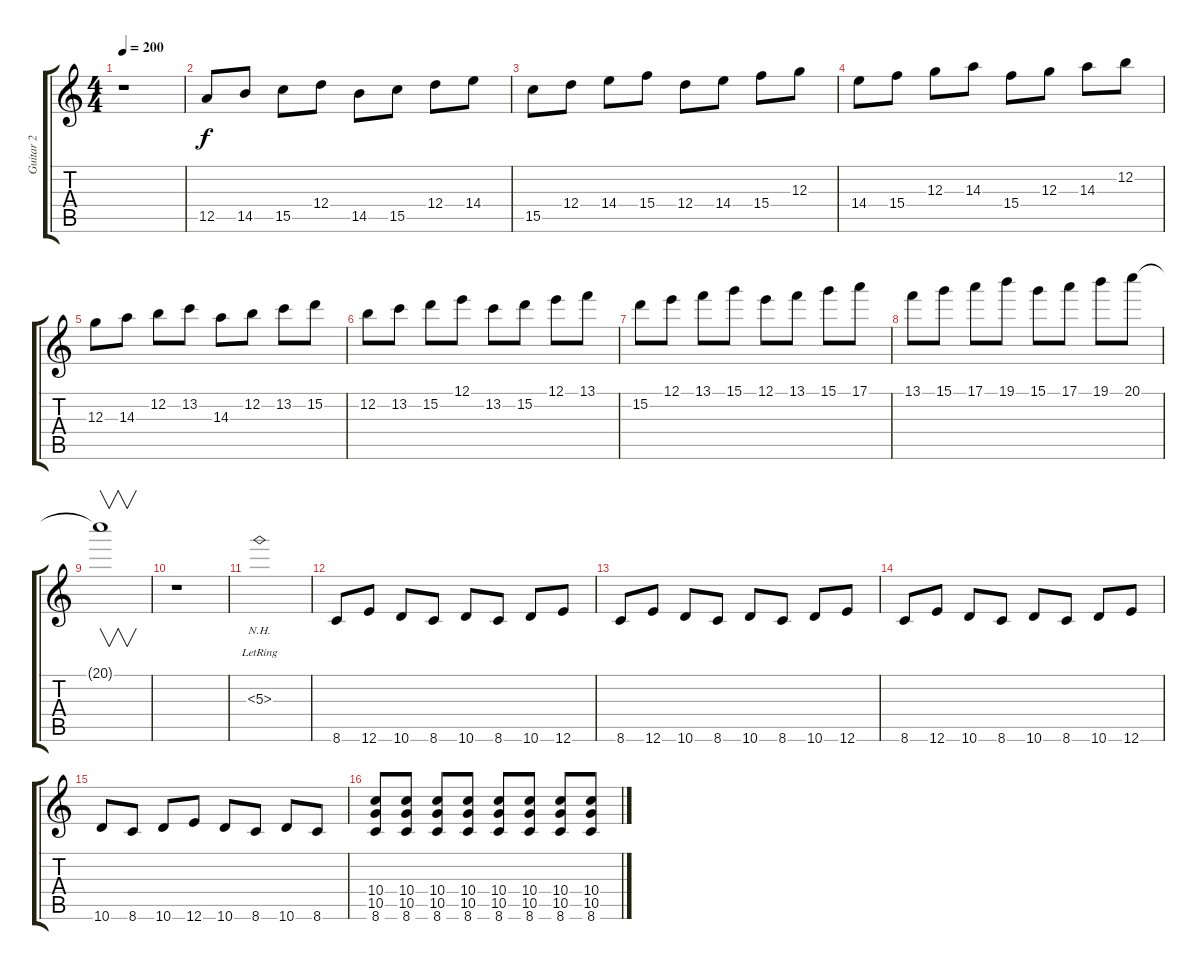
\track ("Guitar 2" "Guitar 2") {instrument distortionguitar}
\staff {score tabs}
\tuning (E4 B3 G3 D3 A2 E2) {hide}
\ts (4 4)
\tempo 200
\clef g2
\ks c
r.1{dy f instrument distortionguitar} |
12.5.8 14.5.8 15.5.8 12.4.8 14.5.8 15.5.8 12.4.8 14.4.8 |
15.5.8 12.4.8 14.4.8 15.4.8 12.4.8 14.4.8 15.4.8 12.3.8 |
14.4.8 15.4.8 12.3.8 14.3.8 15.4.8 12.3.8 14.3.8 12.2.8 |
12.3.8 14.3.8 12.2.8 13.2.8 14.3.8 12.2.8 13.2.8 15.2.8 |
12.2.8 13.2.8 15.2.8 12.1.8 13.2.8 15.2.8 12.1.8 13.1.8 |
15.2.8 12.1.8 13.1.8 15.1.8 12.1.8 13.1.8 15.1.8 17.1.8 |
13.1.8 15.1.8 17.1.8 19.1.8 15.1.8 17.1.8 19.1.8 20.1.8 |
20.1{t}.1{v} |
r.1 |
5.3{nh lr}.1 |
8.6.8 12.6.8 10.6.8 8.6.8 10.6.8 8.6.8 10.6.8 12.6.8 |
8.6.8 12.6.8 10.6.8 8.6.8 10.6.8 8.6.8 10.6.8 12.6.8 |
8.6.8 12.6.8 10.6.8 8.6.8 10.6.8 8.6.8 10.6.8 12.6.8 |
10.6.8 8.6.8 10.6.8 12.6.8 10.6.8 8.6.8 10.6.8 8.6.8 |
(10.4 10.5 8.6).8 (10.4 10.5 8.6).8 (10.4 10.5 8.6).8 (10.4 10.5 8.6).8 (10.4 10.5 8.6).8 (10.4 10.5 8.6).8 (10.4 10.5 8.6).8 (10.4 10.5 8.6).8
